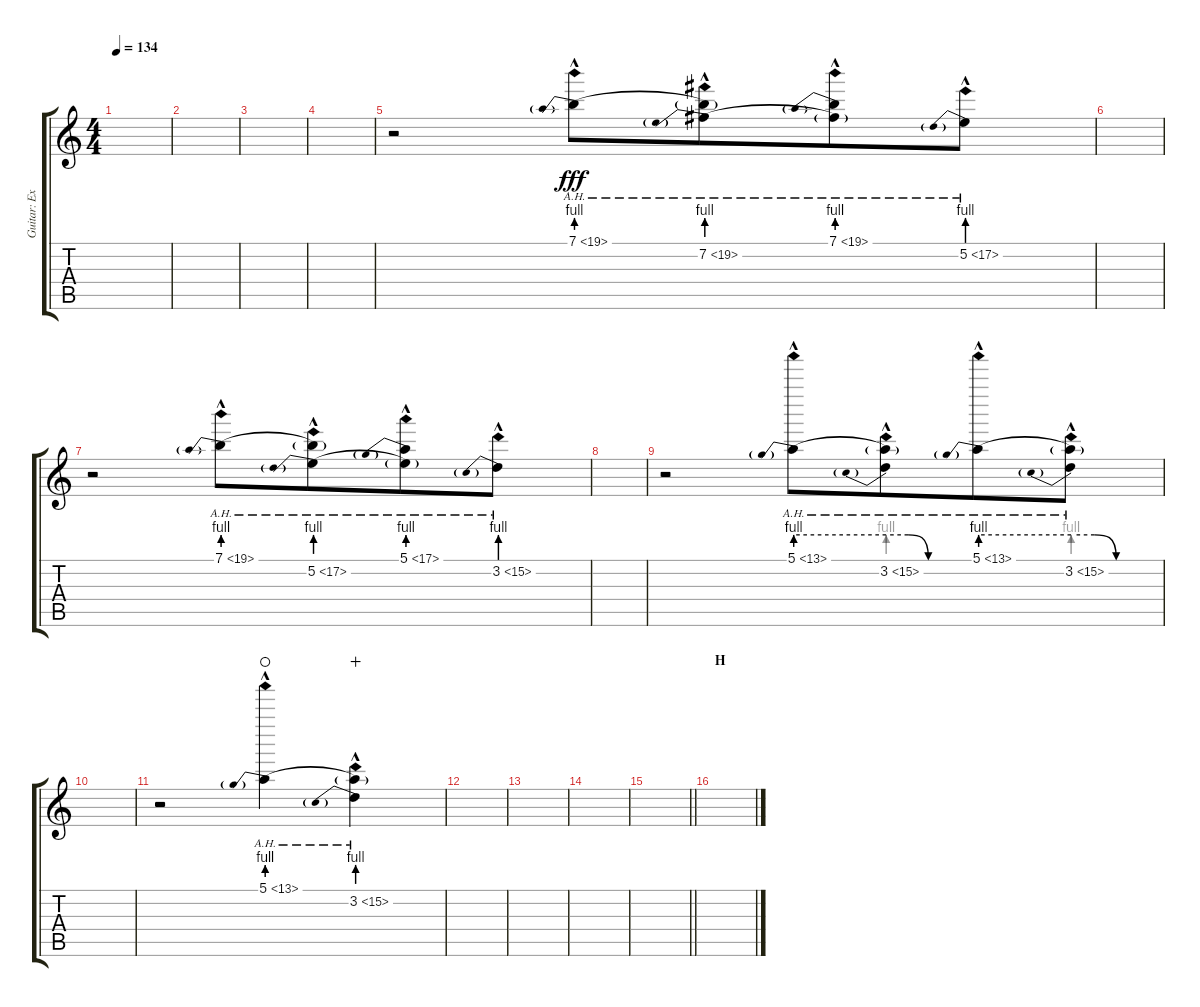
\track ("Guitar: Extra" "Guitar: Ex") {instrument overdrivenguitar}
\staff {score tabs}
\tuning (D4 A3 F3 C3 G2 D2) {hide}
\ts (4 4)
\tempo 134
\clef g2
\ks c
|
|
|
|
r.2 7.1{be (prebend 0 4 60 4) ah 12 hac}.8{dy fff} (7.1{t} 7.2{be (prebend 0 4 60 4) ah 12 hac}).8{beam merge} (7.1{be (prebend 0 4 60 4) ah 12 hac} 7.2{t}).8 5.2{be (prebend 0 4 60 4) ah 12 hac}.8 |
|
r.2 7.1{be (prebend 0 4 60 4) ah 12 hac}.8 (7.1{t} 5.2{be (prebend 0 4 60 4) ah 12 hac}).8{beam merge} (5.1{be (prebend 0 4 60 4) ah 12 hac} 5.2{t}).8 3.2{be (prebend 0 4 60 4) ah 12 hac}.8 |
|
r.2 5.1{be (prebend 0 4 60 4) ah 8 hac}.8 (5.1{be (custom 0 4 15 4 30 0 60 0) t} 3.2{be (prebend 0 4 60 4) ah 12 hac}).8{beam merge} 5.1{be (prebend 0 4 60 4) ah 8 hac}.8 (5.1{be (custom 0 4 15 4 30 0 60 0) t} 3.2{be (prebend 0 4 60 4) ah 12 hac}).8 |
|
r.2 5.1{be (prebend 0 4 60 4) ah 8 hac}.4{waho} (5.1{t} 3.2{be (prebend 0 4 60 4) ah 12 hac}).4{wahc} |
|
|
|
\barLineRight lightlight
|
\section ("" "H")
